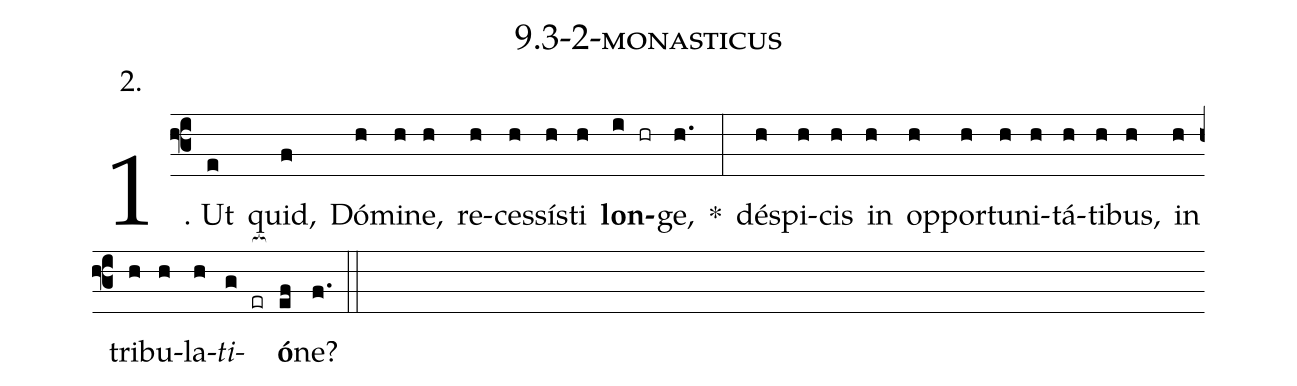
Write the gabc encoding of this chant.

name: 9.3-2-monasticus;
annotation: 2.;
%%
(f3)1. Ut(e) quid,(f) Dó(h)mi(h)ne,(h) re(h)ces(h)sís(h)ti(h) <b>lon</b>(i hr)ge,(h.) *(:) dé(h)spi(h)cis(h) in(h) op(h)por(h)tu(h)ni(h)tá(h)ti(h)bus,(h) in(h) tri(h)bu(h)la(h)<i>ti</i>(g er[ocb:1{])<b>ó</b>(ef[ocb:0}])ne?(f.) (::)


%E(h) u(h) o(h) u(g) a(ef) e.(f.) (::)
